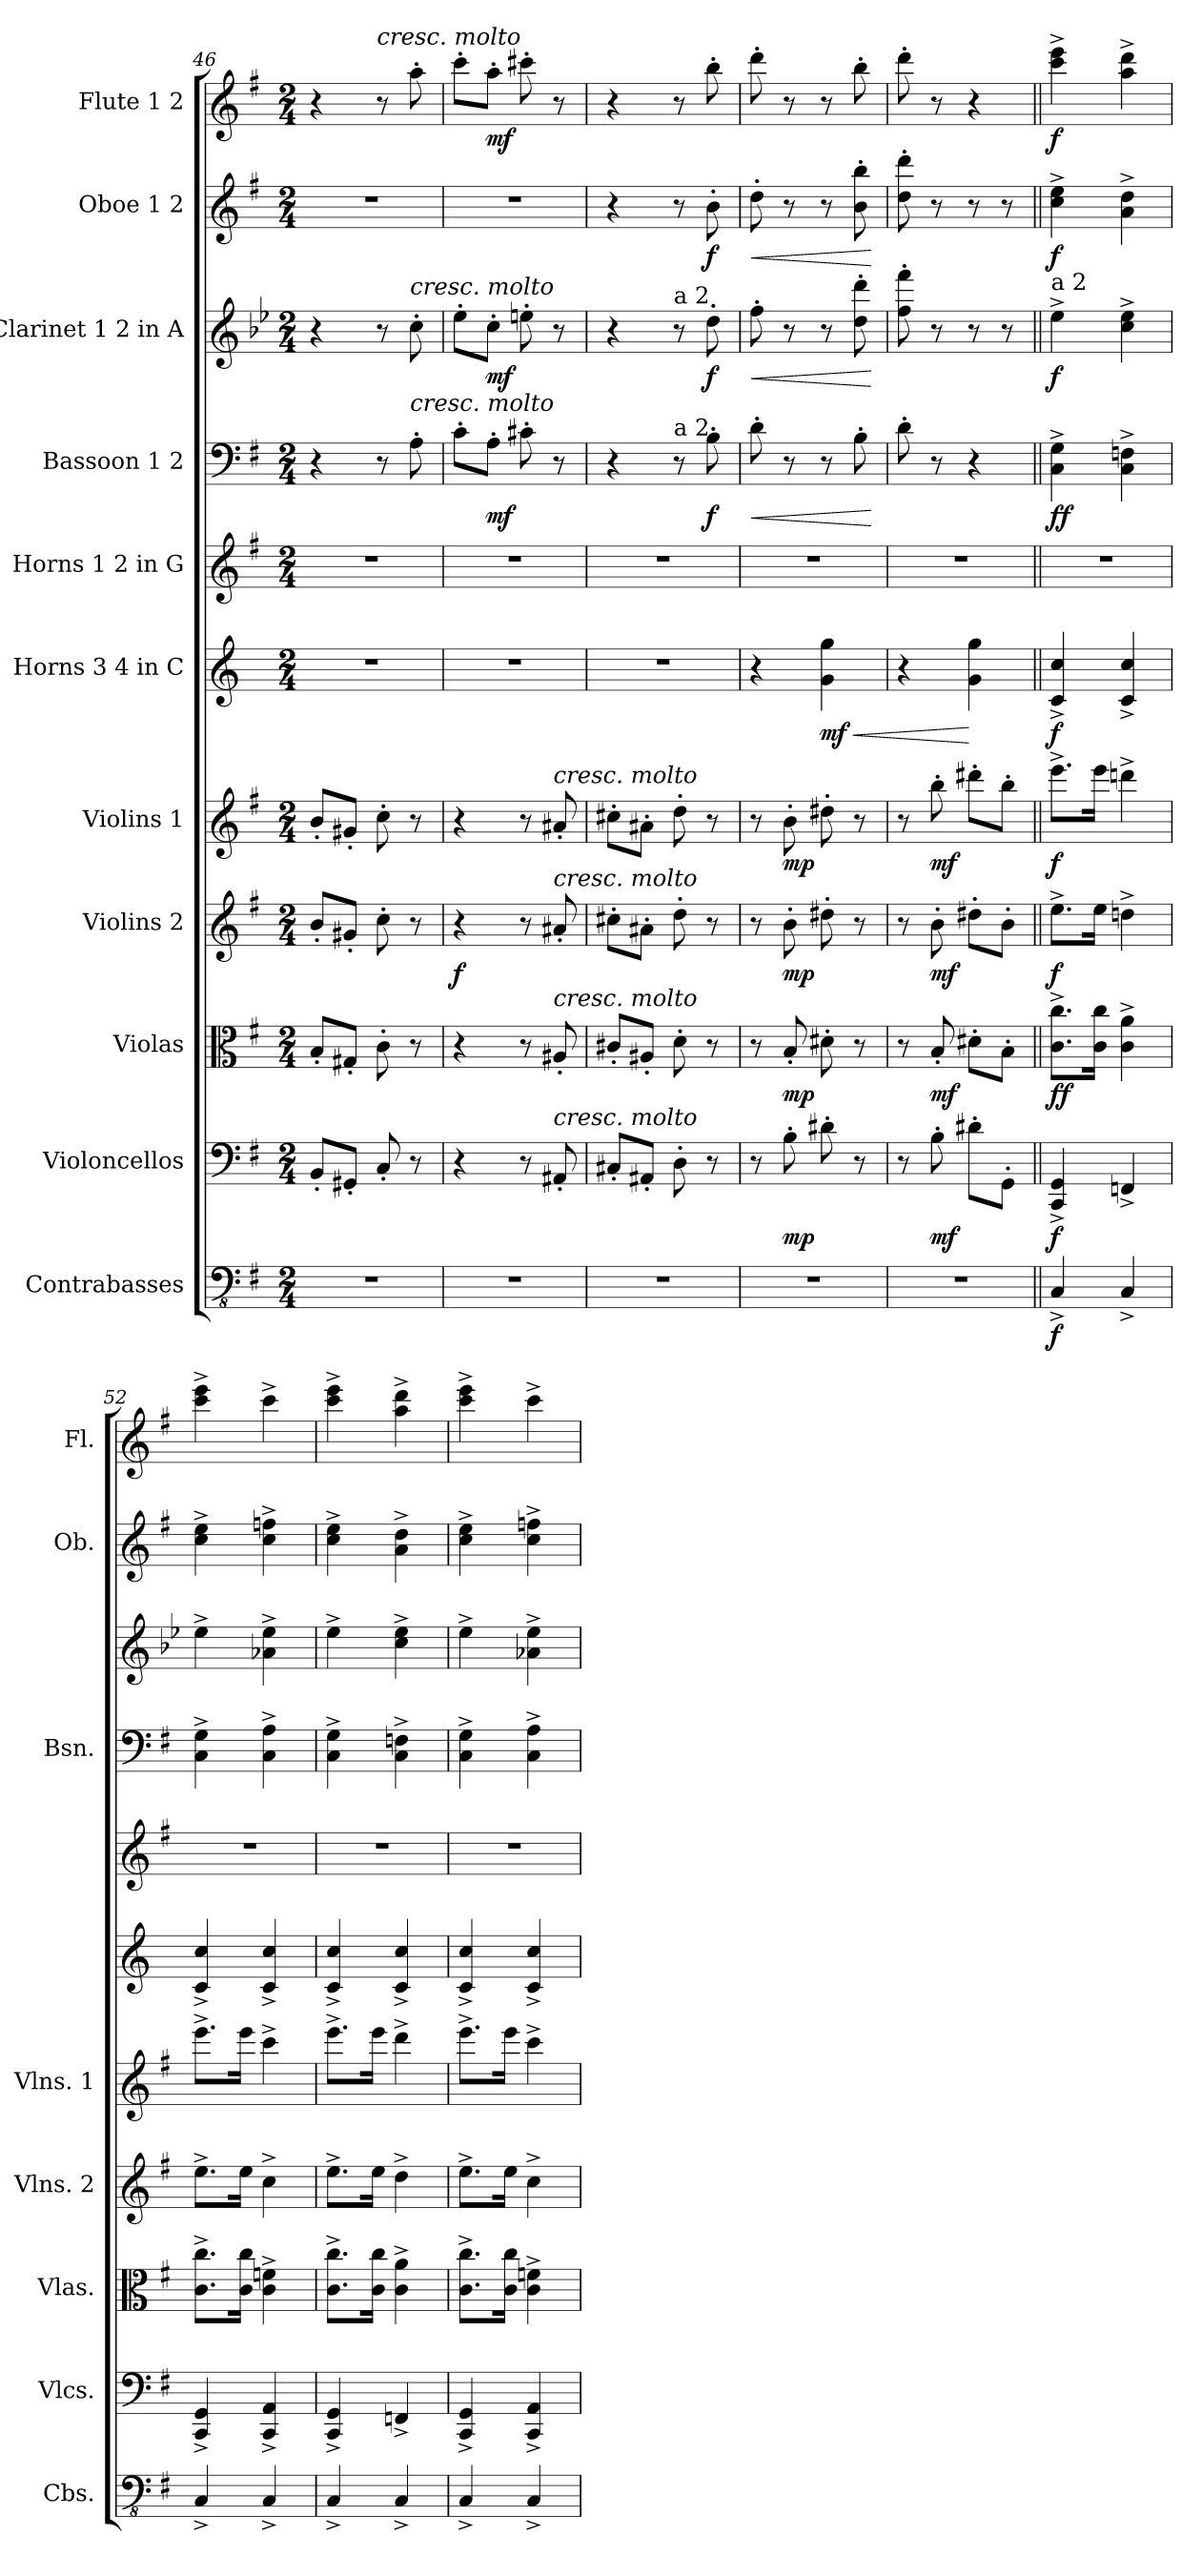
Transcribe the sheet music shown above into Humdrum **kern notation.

**kern	**dynam	**kern	**dynam	**kern	**dynam	**kern	**dynam	**kern	**dynam	**kern	**dynam	**kern	**kern	**dynam	**kern	**dynam	**kern	**dynam	**kern	**dynam
*part11	*part11	*part10	*part10	*part9	*part9	*part8	*part8	*part7	*part7	*part6	*part6	*part5	*part4	*part4	*part3	*part3	*part2	*part2	*part1	*part1
*staff11	*staff11	*staff10	*staff10	*staff9	*staff9	*staff8	*staff8	*staff7	*staff7	*staff6	*staff6	*staff5	*staff4	*staff4	*staff3	*staff3	*staff2	*staff2	*staff1	*staff1
*I"Contrabasses	*	*I"Violoncellos	*	*I"Violas	*	*I"Violins 2	*	*I"Violins 1	*	*I"Horns 3 4 in C	*	*I"Horns 1 2 in G	*I"Bassoon 1 2	*	*I"Clarinet 1 2 in A	*	*I"Oboe 1 2	*	*I"Flute 1 2	*
*I'Cbs.	*	*I'Vlcs.	*	*I'Vlas.	*	*I'Vlns. 2	*	*I'Vlns. 1	*	*	*	*	*I'Bsn.	*	*	*	*I'Ob.	*	*I'Fl.	*
*clefFv4	*	*clefF4	*	*clefC3	*	*clefG2	*	*clefG2	*	*clefG2	*	*clefG2	*clefF4	*	*clefG2	*	*clefG2	*	*clefG2	*
*	*	*	*	*	*	*	*	*	*	*ITrd7c12	*	*ITrd10c17	*	*	*ITrd2c3	*	*	*	*	*
*k[f#]	*	*k[f#]	*	*k[f#]	*	*k[f#]	*	*k[f#]	*	*k[]	*	*k[f#]	*k[f#]	*	*k[f#]	*	*k[f#]	*	*k[f#]	*
*M2/4	*	*M2/4	*	*M2/4	*	*M2/4	*	*M2/4	*	*M2/4	*	*M2/4	*M2/4	*	*M2/4	*	*M2/4	*	*M2/4	*
=46	=46	=46	=46	=46	=46	=46	=46	=46	=46	=46	=46	=46	=46	=46	=46	=46	=46	=46	=46	=46
2r	.	8BB'/L	.	8B'/L	.	8b'/L	.	8b'/L	.	2r	.	2r	4r	.	4r	.	2r	.	4r	.
.	.	8GG#X'/J	.	8G#X'/J	.	8g#X'/J	.	8g#X'/J	.	.	.	.	.	.	.	.	.	.	.	.
!	!	!	!	!	!	!	!	!	!	!	!	!	!	!	!	!	!	!	!LO:TX:a:i:t=cresc. molto	!
.	.	8C'/	.	8c'\	.	8cc'\	.	8cc'\	.	.	.	.	8r	.	8r	.	.	.	8r	.
!	!	!	!	!	!	!	!	!	!	!	!	!	!	!	!LO:TX:a:i:t=cresc. molto	!	!	!	!	!
!	!	!	!	!	!	!	!	!	!	!	!	!	!LO:TX:a:i:t=cresc. molto	!	!	!	!	!	!	!
.	.	8r	.	8r	.	8r	.	8r	.	.	.	.	8A'\	.	8a'\	.	.	.	8aa'\	.
=47	=47	=47	=47	=47	=47	=47	=47	=47	=47	=47	=47	=47	=47	=47	=47	=47	=47	=47	=47	=47
!	!	!	!	!	!	!	!LO:DY:b	!	!	!	!	!	!	!	!	!	!	!	!	!
2r	.	4r	.	4r	.	4r	f	4r	.	2r	.	2r	8c'\L	.	8cc'\L	.	2r	.	8ccc'\L	.
!	!	!	!	!	!	!	!	!	!	!	!	!	!	!LO:DY:b	!	!LO:DY:b	!	!	!	!LO:DY:b
.	.	.	.	.	.	.	.	.	.	.	.	.	8A'\J	mf	8a'\J	mf	.	.	8aa'\J	mf
.	.	8r	.	8r	.	8r	.	8r	.	.	.	.	8c#X'\	.	8cc#X'\	.	.	.	8ccc#X'\	.
!	!	!	!	!	!	!	!	!LO:TX:a:i:t=cresc. molto	!	!	!	!	!	!	!	!	!	!	!	!
!	!	!	!	!	!	!LO:TX:a:i:t=cresc. molto	!	!	!	!	!	!	!	!	!	!	!	!	!	!
!	!	!	!	!LO:TX:a:i:t=cresc. molto	!	!	!	!	!	!	!	!	!	!	!	!	!	!	!	!
!	!	!LO:TX:a:i:t=cresc. molto	!	!	!	!	!	!	!	!	!	!	!	!	!	!	!	!	!	!
.	.	8AA#X'/	.	8A#X'/	.	8a#X'/	.	8a#X'/	.	.	.	.	8r	.	8r	.	.	.	8r	.
!!LO:PB:g=z
=48	=48	=48	=48	=48	=48	=48	=48	=48	=48	=48	=48	=48	=48	=48	=48	=48	=48	=48	=48	=48
2r	.	8C#X'/L	.	8c#X'/L	.	8cc#X'\L	.	8cc#X'\L	.	2r	.	2r	4r	.	4r	.	4r	.	4r	.
.	.	8AA#X'/J	.	8A#X'/J	.	8a#X'\J	.	8a#X'\J	.	.	.	.	.	.	.	.	.	.	.	.
!	!	!	!	!	!	!	!	!	!	!	!	!	!	!	!LO:TX:a:t=a 2	!	!	!	!	!
!	!	!	!	!	!	!	!	!	!	!	!	!	!LO:TX:a:t=a 2	!	!	!	!	!	!	!
.	.	8D'\	.	8d'\	.	8dd'\	.	8dd'\	.	.	.	.	8r	.	8r	.	8r	.	8r	.
!	!	!	!	!	!	!	!	!	!	!	!	!	!	!LO:DY:b	!	!LO:DY:b	!	!LO:DY:b	!	!
.	.	8r	.	8r	.	8r	.	8r	.	.	.	.	8B'\	f	8b'\	f	8b'\	f	8bb'\	.
=49	=49	=49	=49	=49	=49	=49	=49	=49	=49	=49	=49	=49	=49	=49	=49	=49	=49	=49	=49	=49
!	!	!	!	!	!	!	!	!	!	!	!	!	!	!LO:HP:b	!	!LO:HP:b	!	!LO:HP:b	!	!
2r	.	8r	.	8r	.	8r	.	8r	.	4r	.	2r	8d'\	<	8dd'\	<	8dd'\	<	8ddd'\	.
!	!	!	!LO:DY:b	!	!LO:DY:b	!	!LO:DY:b	!	!LO:DY:b	!	!	!	!	!	!	!	!	!	!	!
.	.	8B'\	mp	8B'/	mp	8b'\	mp	8b'\	mp	.	.	.	8r	.	8r	.	8r	.	8r	.
!	!	!	!	!	!	!	!	!	!	!	!LO:HP:b	!	!	!	!	!	!	!	!	!
!	!	!	!	!	!	!	!	!	!	!	!LO:DY:n=1:b	!	!	!	!	!	!	!	!	!
.	.	8d#X'\	.	8d#X'\	.	8dd#X'\	.	8dd#X'\	.	4G\ 4g\	< mf	.	8r	.	8r	.	8r	.	8r	.
.	.	8r	.	8r	.	8r	.	8r	.	.	.	.	8B'\	.	8b\' 8bb\'	.	8b\' 8bb\'	.	8bb'\	.
.	.	.	.	.	.	.	.	.	.	.	.	.	.	[	.	[	.	[	.	.
=50	=50	=50	=50	=50	=50	=50	=50	=50	=50	=50	=50	=50	=50	=50	=50	=50	=50	=50	=50	=50
2r	.	8r	.	8r	.	8r	.	8r	.	4r	.	2r	8d'\	.	8dd\' 8ddd\'	.	8dd\' 8ddd\'	.	8ddd'\	.
!	!	!	!LO:DY:b	!	!LO:DY:b	!	!LO:DY:b	!	!LO:DY:b	!	!	!	!	!	!	!	!	!	!	!
.	.	8B'\	mf	8B'/	mf	8b'\	mf	8bb'\	mf	.	.	.	8r	.	8r	.	8r	.	8r	.
.	.	8d#X'\L	.	8d#X'\L	.	8dd#X'\L	.	8ddd#X'\L	.	4G\ 4g\	[	.	4r	.	8r	.	8r	.	4r	.
.	.	8GG'\J	.	8B'\J	.	8b'\J	.	8bb'\J	.	.	.	.	.	.	8r	.	8r	.	.	.
=51||	=51||	=51||	=51||	=51||	=51||	=51||	=51||	=51||	=51||	=51||	=51||	=51||	=51||	=51||	=51||	=51||	=51||	=51||	=51||	=51||
!	!	!	!	!	!	!	!	!	!	!	!	!	!	!	!LO:TX:a:t=a 2	!	!	!	!	!
!	!LO:DY:b	!	!LO:DY:b	!	!LO:DY:b	!	!	!	!	!	!	!	!	!	!	!	!	!	!	!
!	!	!	!	!	!LO:DY:n=1:b	!	!LO:DY:b	!	!LO:DY:b	!	!LO:DY:b	!	!	!LO:DY:b	!	!	!	!	!	!
!	!	!	!	!	!	!	!	!	!	!	!	!	!	!LO:DY:n=1:b	!	!LO:DY:b	!	!LO:DY:b	!	!LO:DY:b
4CC^/	f	4CC/^ 4GG/^	f	8.c\^ 8.cc\^L	f f	8.ee^\L	f	8.eee^\L	f	4C/^ 4c/^	f	2r	4C\^ 4G\^	f f	4cc^\	f	4cc\^ 4ee\^	f	4ccc\^ 4eee\^	f
.	.	.	.	16c\ 16cc\Jk	.	16ee\Jk	.	16eee\Jk	.	.	.	.	.	.	.	.	.	.	.	.
4CC^/	.	4FFn^/	.	4c\^ 4a\^	.	4ddn^\	.	4dddn^\	.	4C/^ 4c/^	.	.	4C\^ 4Fn\^	.	4a\^ 4cc\^	.	4a\^ 4dd\^	.	4aa\^ 4ddd\^	.
=52	=52	=52	=52	=52	=52	=52	=52	=52	=52	=52	=52	=52	=52	=52	=52	=52	=52	=52	=52	=52
4CC^/	.	4CC/^ 4GG/^	.	8.c\^ 8.cc\^L	.	8.ee^\L	.	8.eee^\L	.	4C/^ 4c/^	.	2r	4C\^ 4G\^	.	4cc^\	.	4cc\^ 4ee\^	.	4ccc\^ 4eee\^	.
.	.	.	.	16c\ 16cc\Jk	.	16ee\Jk	.	16eee\Jk	.	.	.	.	.	.	.	.	.	.	.	.
4CC^/	.	4CC/^ 4AA/^	.	4c\^ 4fn\^	.	4cc^\	.	4ccc^\	.	4C/^ 4c/^	.	.	4C\^ 4A\^	.	4fn\^ 4cc\^	.	4cc\^ 4ffn\^	.	4ccc^\	.
=53	=53	=53	=53	=53	=53	=53	=53	=53	=53	=53	=53	=53	=53	=53	=53	=53	=53	=53	=53	=53
4CC^/	.	4CC/^ 4GG/^	.	8.c\^ 8.cc\^L	.	8.ee^\L	.	8.eee^\L	.	4C/^ 4c/^	.	2r	4C\^ 4G\^	.	4cc^\	.	4cc\^ 4ee\^	.	4ccc\^ 4eee\^	.
.	.	.	.	16c\ 16cc\Jk	.	16ee\Jk	.	16eee\Jk	.	.	.	.	.	.	.	.	.	.	.	.
4CC^/	.	4FFn^/	.	4c\^ 4a\^	.	4dd^\	.	4ddd^\	.	4C/^ 4c/^	.	.	4C\^ 4Fn\^	.	4a\^ 4cc\^	.	4a\^ 4dd\^	.	4aa\^ 4ddd\^	.
=54	=54	=54	=54	=54	=54	=54	=54	=54	=54	=54	=54	=54	=54	=54	=54	=54	=54	=54	=54	=54
4CC^/	.	4CC/^ 4GG/^	.	8.c\^ 8.cc\^L	.	8.ee^\L	.	8.eee^\L	.	4C/^ 4c/^	.	2r	4C\^ 4G\^	.	4cc^\	.	4cc\^ 4ee\^	.	4ccc\^ 4eee\^	.
.	.	.	.	16c\ 16cc\Jk	.	16ee\Jk	.	16eee\Jk	.	.	.	.	.	.	.	.	.	.	.	.
4CC^/	.	4CC/^ 4AA/^	.	4c\^ 4fn\^	.	4cc^\	.	4ccc^\	.	4C/^ 4c/^	.	.	4C\^ 4A\^	.	4fn\^ 4cc\^	.	4cc\^ 4ffn\^	.	4ccc^\	.
=	=	=	=	=	=	=	=	=	=	=	=	=	=	=	=	=	=	=	=	=
*-	*-	*-	*-	*-	*-	*-	*-	*-	*-	*-	*-	*-	*-	*-	*-	*-	*-	*-	*-	*-
